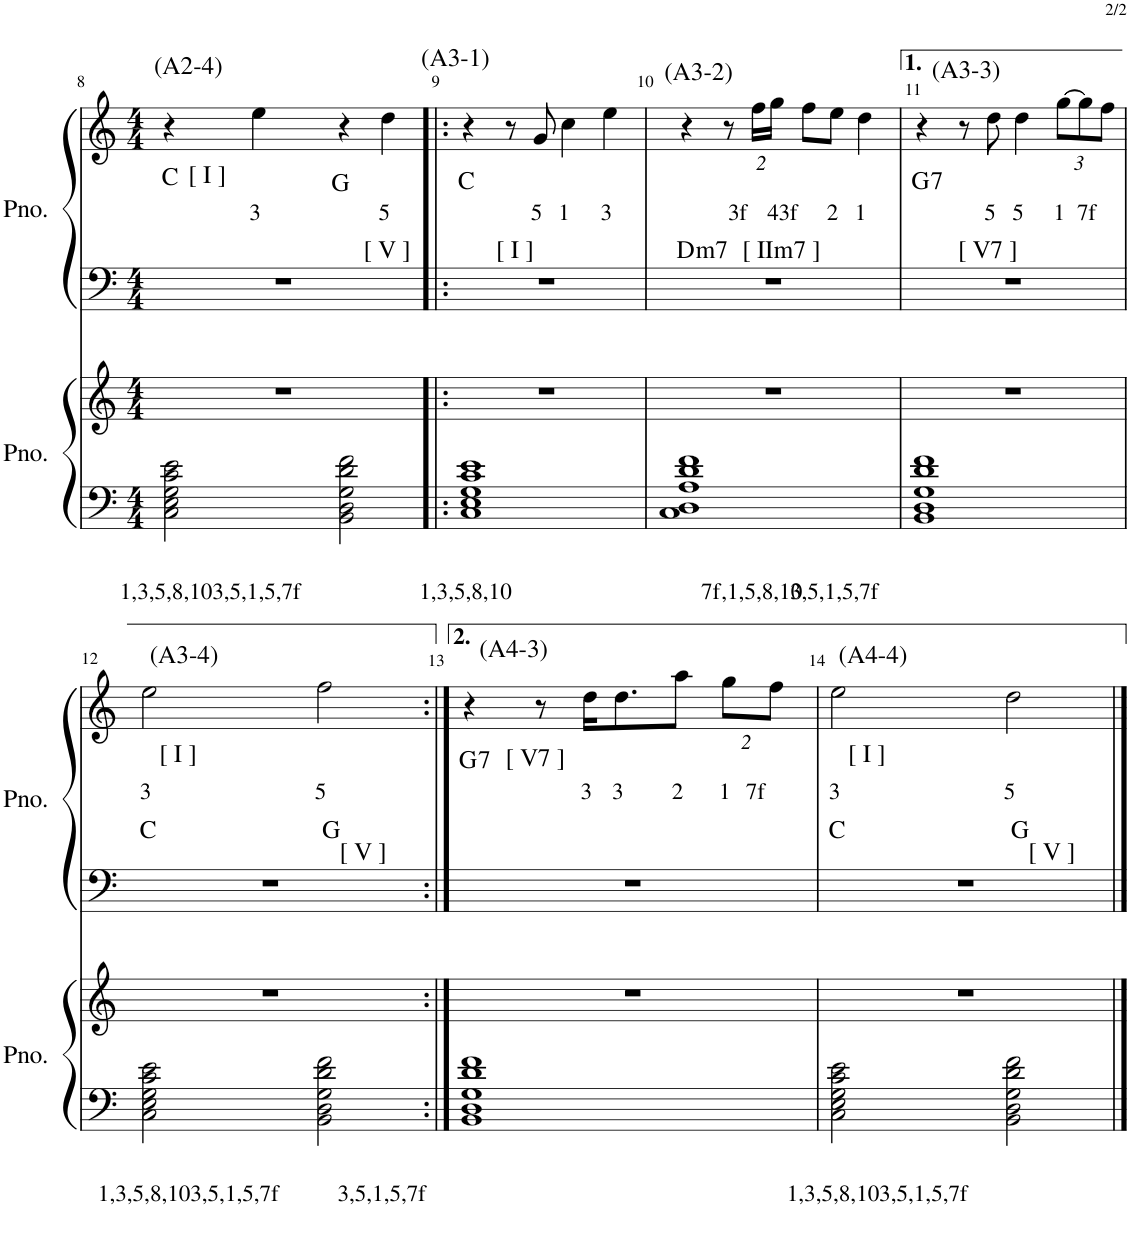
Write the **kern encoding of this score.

**kern	**text	**kern	**kern	**kern	**text	**harte
*part2	*part2	*part2	*part1	*part1	*part1	*part1
*staff4	*staff4	*staff3	*staff2	*staff1	*staff1	*
*I"ピアノ	*	*	*I"ピアノ	*	*	*
!!LO:PB:g=z
*clefF4	*	*clefG2	*clefF4	*clefG2	*	*
*k[]	*	*k[]	*k[]	*k[]	*	*
*M4/4	*	*M4/4	*M4/4	*M4/4	*	*
=8	=8	=8	=8	=8	=8	=8
!	!	!	!	!LO:TX:a:t=(A2-4)	!	!
!	!	!	!	!LO:TX:b:t=[ I ]	!	!
!	!LO:LY:b	!	!	!	!	!
2C\ 2E\ 2G\ 2c\ 2e\	1,3,5,8,10	1r	1r	4r	.	C:maj
!	!	!	!	!	!LO:LY:b	!
.	.	.	.	4ee\	3	.
!	!	!	!	!LO:TX:b:t=[ Ⅴ ]	!	!
!	!LO:LY:b	!	!	!	!	!
2BB\ 2D\ 2G\ 2d\ 2f\	3,5,1,5,7f	.	.	4r	.	G:maj
!	!	!	!	!	!LO:LY:b	!
.	.	.	.	4dd\	5	.
=9!|:	=9!|:	=9!|:	=9!|:	=9!|:	=9!|:	=9!|:
!	!	!	!	!LO:TX:a:t=(A3-1)	!	!
!	!	!	!	!LO:TX:b:t=[ I ]	!	!
!	!LO:LY:b	!	!	!	!	!
1C 1E 1G 1c 1e	1,3,5,8,10	1r	1r	4r	.	C:maj
.	.	.	.	8r	.	.
!	!	!	!	!	!LO:LY:b	!
.	.	.	.	8g/	5	.
!	!	!	!	!	!LO:LY:b	!
.	.	.	.	4cc\	1	.
!	!	!	!	!	!LO:LY:b	!
.	.	.	.	4ee\	3	.
=10	=10	=10	=10	=10	=10	=10
!	!	!	!	!LO:TX:a:t=(A3-2)	!	!
!	!	!	!	!LO:TX:b:t=[ Ⅱm7 ]	!	!
!	!LO:LY:b	!	!	!	!	!LO:H:kt=m7
1C 1D 1A 1d 1f	7f,1,5,8,10	1r	1r	4r	.	D:min7
.	.	.	.	8r	.	.
!	!	!	!	!	!LO:LY:b	!
.	.	.	.	16ff\LL	3f	.
!	!	!	!	!	!LO:LY:b	!
.	.	.	.	16gg\JJ	4	.
!	!	!	!	!	!LO:LY:b	!
.	.	.	.	8ff\L	3f	.
!	!	!	!	!	!LO:LY:b	!
.	.	.	.	8ee\J	2	.
!	!	!	!	!	!LO:LY:b	!
.	.	.	.	4dd\	1	.
=11	=11	=11	=11	=11	=11	=11
!	!	!	!	!LO:TX:b:t=[ Ⅴ7 ]	!	!
!	!	!	!	!LO:TX:a:t=(A3-3)	!	!
!	!LO:LY:b	!	!	!	!	!LO:H:kt=7
1BB 1D 1G 1d 1f	3,5,1,5,7f	1r	1r	4r	.	G:7
.	.	.	.	8r	.	.
!	!	!	!	!	!LO:LY:b	!
.	.	.	.	8dd\	5	.
!	!	!	!	!	!LO:LY:b	!
.	.	.	.	4dd\	5	.
*	*	*	*	*Xbrackettup	*	*
!	!	!	!	!	!LO:LY:b	!
.	.	.	.	[12gg\L	1	.
.	.	.	.	12gg\]	.	.
!	!	!	!	!	!LO:LY:b	!
.	.	.	.	12ff\J	7f	.
!!LO:LB:g=z
=12	=12	=12	=12	=12	=12	=12
!	!	!	!	!LO:TX:a:t=(A3-4)	!	!
!	!	!	!	!LO:TX:b:t=[ I ]	!	!
!	!LO:LY:b	!	!	!	!LO:LY:b	!
2C\ 2E\ 2G\ 2c\ 2e\	1,3,5,8,10	1r	1r	2ee\	3	C:maj
!	!	!	!	!LO:TX:b:t=[ Ⅴ ]	!	!
!	!LO:LY:b	!	!	!	!LO:LY:b	!
2BB\ 2D\ 2G\ 2d\ 2f\	3,5,1,5,7f	.	.	2ff\	5	G:maj
=13:|!	=13:|!	=13:|!	=13:|!	=13:|!	=13:|!	=13:|!
!	!	!	!	!LO:TX:b:t=[ Ⅴ7 ]	!	!
!	!	!	!	!LO:TX:a:t=(A4-3)	!	!
!	!LO:LY:b	!	!	!	!	!LO:H:kt=7
1BB 1D 1G 1d 1f	3,5,1,5,7f	1r	1r	4r	.	G:7
.	.	.	.	8r	.	.
!	!	!	!	!	!LO:LY:b	!
.	.	.	.	16dd\KL	3	.
!	!	!	!	!	!LO:LY:b	!
.	.	.	.	8.dd\	3	.
!	!	!	!	!	!LO:LY:b	!
.	.	.	.	8aa\J	2	.
!	!	!	!	!	!LO:LY:b	!
.	.	.	.	8gg\L	1	.
!	!	!	!	!	!LO:LY:b	!
.	.	.	.	8ff\J	7f	.
=14	=14	=14	=14	=14	=14	=14
!	!	!	!	!LO:TX:a:t=(A4-4)	!	!
!	!	!	!	!LO:TX:b:t=[ I ]	!	!
!	!LO:LY:b	!	!	!	!LO:LY:b	!
2C\ 2E\ 2G\ 2c\ 2e\	1,3,5,8,10	1r	1r	2ee\	3	C:maj
!	!	!	!	!LO:TX:b:t=[ Ⅴ ]	!	!
!	!LO:LY:b	!	!	!	!LO:LY:b	!
2BB\ 2D\ 2G\ 2d\ 2f\	3,5,1,5,7f	.	.	2dd\	5	G:maj
==	==	==	==	==	==	==
*-	*-	*-	*-	*-	*-	*-
